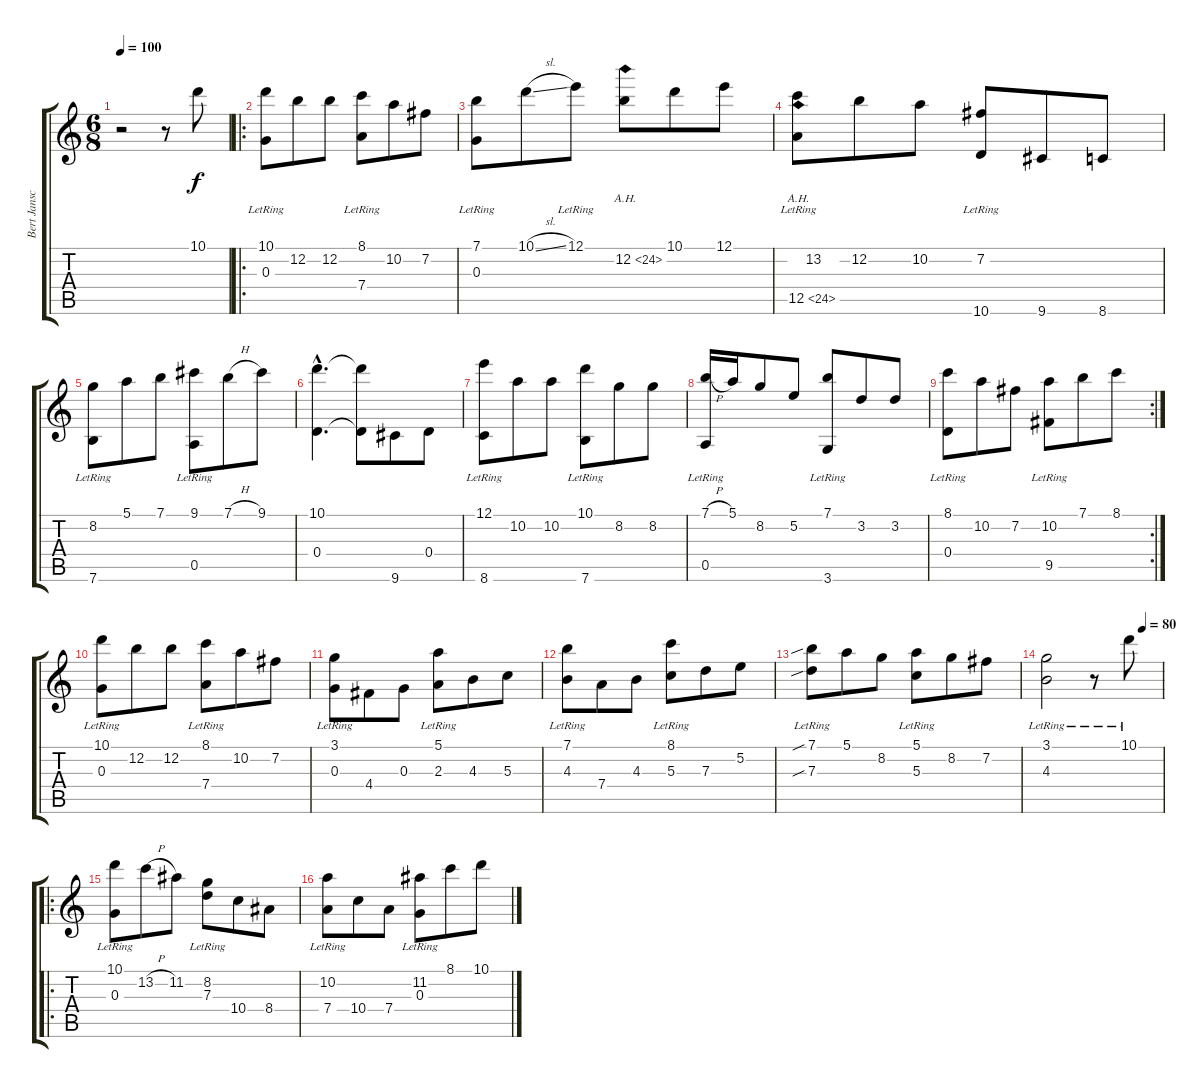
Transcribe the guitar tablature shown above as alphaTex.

\track ("Bert Jansch" "Bert Jansc") {instrument acousticguitarsteel}
\staff {score tabs}
\tuning (E4 B3 G3 D3 A2 E2) {hide}
\ts (6 8)
\tempo 100
\clef g2
\ks c
r.2{dy f instrument acousticguitarsteel} r.8 10.1.8 |
\ro
(10.1{lr} 0.3{lr}).8 12.2.8 12.2.8 (8.1{lr} 7.4{lr}).8 10.2.8 7.2.8 |
(7.1{lr} 0.3{lr}).8 10.1{sl}.8 12.1{lr}.8 12.2{ah 12}.8 10.1.8 12.1.8 |
(13.2{lr} 12.5{ah 12 lr}).8 12.2.8 10.2.8 (7.2{lr} 10.6{lr}).8 9.6.8 8.6.8 |
(8.2{lr} 7.6{lr}).8 5.1.8 7.1.8 (9.1{lr} 0.5{lr}).8 7.1{h}.8 9.1.8 |
(10.1{hac} 0.4{hac}).4{d} (10.1{t} 0.4{t}).8 9.6.8 0.4.8 |
(12.1{lr} 8.6{lr}).8 10.2.8 10.2.8 (10.1{lr} 7.6{lr}).8 8.2.8 8.2.8 |
(7.1{h} 0.5{lr}).16 5.1.16 8.2.8 5.2.8 (7.1{lr} 3.6{lr}).8 3.2.8 3.2.8 |
\rc 2
(8.1{lr} 0.4{lr}).8 10.2.8 7.2.8 (10.2{lr} 9.5{lr}).8 7.1.8 8.1.8 |
(10.1{lr} 0.3{lr}).8 12.2.8 12.2.8 (8.1{lr} 7.4{lr}).8 10.2.8 7.2.8 |
(3.1{lr} 0.3{lr}).8 4.4.8 0.3.8 (5.1{lr} 2.3{lr}).8 4.3.8 5.3.8 |
(7.1{lr} 4.3{lr}).8 7.4.8 4.3.8 (8.1{lr} 5.3{lr}).8 7.3.8 5.2.8 |
(7.1{sib lr} 7.3{sib lr}).8 5.1.8 8.2.8 (5.1{lr} 5.3{lr}).8 8.2.8 7.2.8 |
\tempo (80 0.8333333333333334)
(3.1{lr} 4.3{lr}).2 r.8 10.1{lr}.8 |
\ro
(10.1{lr} 0.3).8 13.2{h}.8 11.2.8 (8.2{lr} 7.3{lr}).8 10.4.8 8.4.8 |
(10.2{lr} 7.4{lr}).8 10.4.8 7.4.8 (11.2{lr} 0.3{lr}).8 8.1.8 10.1.8
